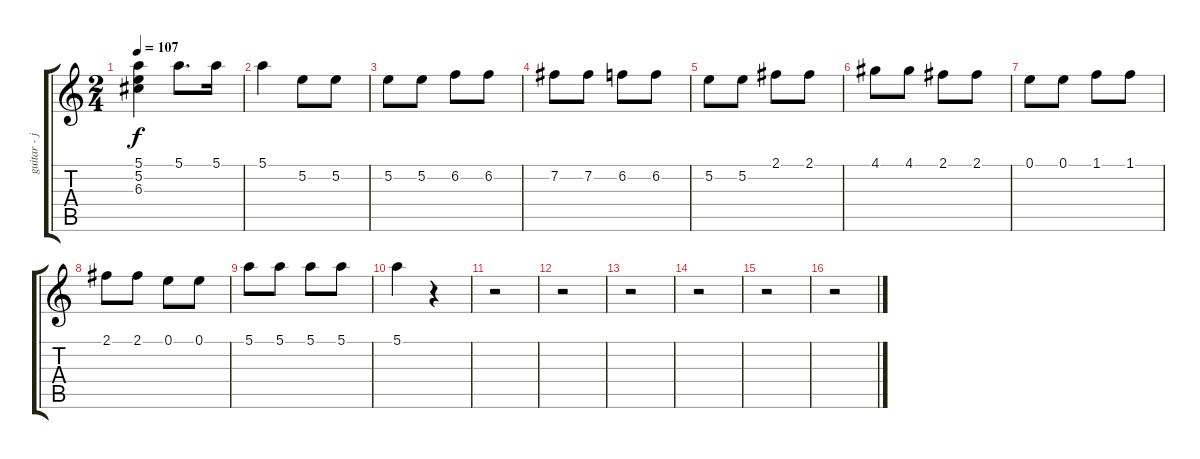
\track ("guitar - jubing" "guitar - j") {instrument acousticguitarnylon}
\staff {score tabs}
\tuning (E4 B3 G3 D3 A2 E2) {hide}
\ts (2 4)
\tempo 107
\clef g2
\ks c
(5.1 5.2 6.3).4{dy f} 5.1.8{d} 5.1.16 |
5.1.4 5.2.8 5.2.8 |
5.2.8 5.2.8 6.2.8 6.2.8 |
7.2.8 7.2.8 6.2.8 6.2.8 |
5.2.8 5.2.8 2.1.8 2.1.8 |
4.1.8 4.1.8 2.1.8 2.1.8 |
0.1.8 0.1.8 1.1.8 1.1.8 |
2.1.8 2.1.8 0.1.8 0.1.8 |
5.1.8 5.1.8 5.1.8 5.1.8 |
5.1.4 r.4 |
r.2 |
r.2 |
r.2 |
r.2 |
r.2 |
r.2
